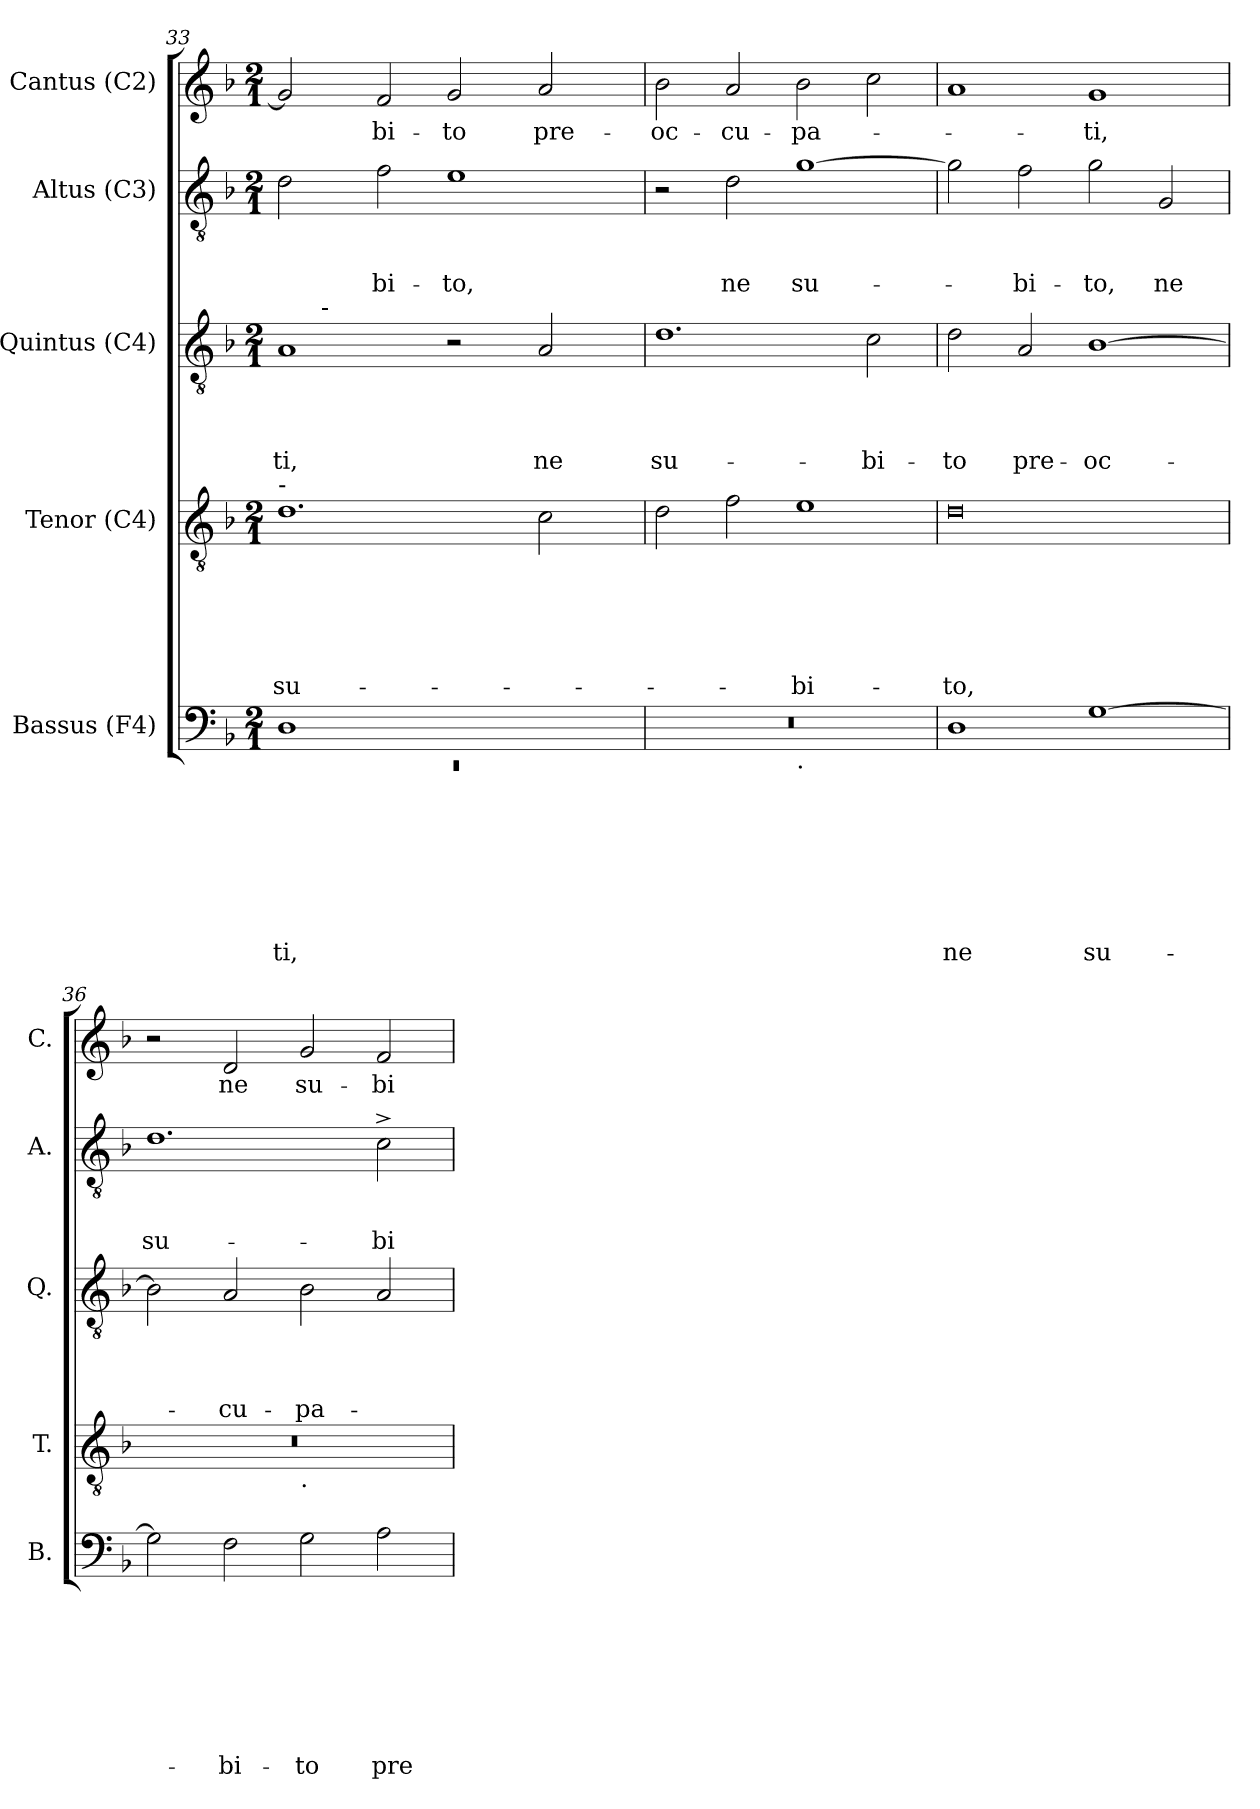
**kern	**text	**text	**text	**text	**text	**text	**text	**text	**kern	**text	**text	**text	**text	**text	**text	**kern	**text	**text	**text	**text	**kern	**text	**text	**text	**kern	**text
*part5	*part5	*part5	*part5	*part5	*part5	*part5	*part5	*part5	*part4	*part4	*part4	*part4	*part4	*part4	*part4	*part3	*part3	*part3	*part3	*part3	*part2	*part2	*part2	*part2	*part1	*part1
*staff5	*staff5	*staff5	*staff5	*staff5	*staff5	*staff5	*staff5	*staff5	*staff4	*staff4	*staff4	*staff4	*staff4	*staff4	*staff4	*staff3	*staff3	*staff3	*staff3	*staff3	*staff2	*staff2	*staff2	*staff2	*staff1	*staff1
*I"Bassus (F4)	*	*	*	*	*	*	*	*	*I"Tenor (C4)	*	*	*	*	*	*	*I"Quintus (C4)	*	*	*	*	*I"Altus (C3)	*	*	*	*I"Cantus (C2)	*
*I'B.	*	*	*	*	*	*	*	*	*I'T.	*	*	*	*	*	*	*I'Q.	*	*	*	*	*I'A.	*	*	*	*I'C.	*
!!LO:LB:g=z
*clefF4	*	*	*	*	*	*	*	*	*clefGv2	*	*	*	*	*	*	*clefGv2	*	*	*	*	*clefGv2	*	*	*	*clefG2	*
*k[b-]	*	*	*	*	*	*	*	*	*k[b-]	*	*	*	*	*	*	*k[b-]	*	*	*	*	*k[b-]	*	*	*	*k[b-]	*
*F:	*	*	*	*	*	*	*	*	*F:	*	*	*	*	*	*	*F:	*	*	*	*	*F:	*	*	*	*F:	*
*M2/1	*	*	*	*	*	*	*	*	*M2/1	*	*	*	*	*	*	*M2/1	*	*	*	*	*M2/1	*	*	*	*M2/1	*
=33	=33	=33	=33	=33	=33	=33	=33	=33	=33	=33	=33	=33	=33	=33	=33	=33	=33	=33	=33	=33	=33	=33	=33	=33	=33	=33
*^	*	*	*	*	*	*	*	*	*	*	*	*	*	*	*	*	*	*	*	*	*	*	*	*	*	*
!	!	!	!	!	!	!	!	!	!	!LO:TX:a:t=-	!	!	!	!	!	!	!	!	!	!	!	!	!	!	!	!	!
!	!LO:N:vis=1	!	!	!	!	!	!	!	!LO:LY:b	!	!	!	!	!	!	!LO:LY:b	!	!	!	!	!LO:LY:b	!	!	!	!	!	!
*	*	*	*	*	*	*	*	*	*	*	*	*	*	*	*	*	*^	*	*	*	*	*	*	*	*	*	*
1D	0rEE	.	.	.	.	.	.	.	-ti,	1.d	.	.	.	.	.	su-	1A	8ryy	.	.	.	-ti,	2d\	.	.	.	2g/]	.
.	.	.	.	.	.	.	.	.	.	.	.	.	.	.	.	.	.	32ryy	.	.	.	.	.	.	.	.	.	.
!	!	!	!	!	!	!	!	!	!	!	!	!	!	!	!	!	!	!LO:TX:a:t=-	!	!	!	!	!	!	!	!	!	!
.	.	.	.	.	.	.	.	.	.	.	.	.	.	.	.	.	.	1ryy	.	.	.	.	.	.	.	.	.	.
!	!	!	!	!	!	!	!	!	!	!	!	!	!	!	!	!	!	!	!	!	!	!	!	!	!	!LO:LY:b	!	!LO:LY:b
.	.	.	.	.	.	.	.	.	.	.	.	.	.	.	.	.	.	.	.	.	.	.	2f\	.	.	-bi-	2f/	bi-
!	!	!	!	!	!	!	!	!	!	!	!	!	!	!	!	!	!	!	!	!	!	!	!	!	!	!LO:LY:b	!	!LO:LY:b
1ryy	.	.	.	.	.	.	.	.	.	.	.	.	.	.	.	.	2r	.	.	.	.	.	1e	.	.	-to,	2g/	-to
.	.	.	.	.	.	.	.	.	.	.	.	.	.	.	.	.	.	2ryy	.	.	.	.	.	.	.	.	.	.
!	!	!	!	!	!	!	!	!	!	!	!	!	!	!	!	!	!	!	!	!	!	!LO:LY:b	!	!	!	!	!	!LO:LY:b
.	.	.	.	.	.	.	.	.	.	2c\	.	.	.	.	.	.	2A/	.	.	.	.	ne	.	.	.	.	2a/	pre-
.	.	.	.	.	.	.	.	.	.	.	.	.	.	.	.	.	.	4ryy	.	.	.	.	.	.	.	.	.	.
.	.	.	.	.	.	.	.	.	.	.	.	.	.	.	.	.	.	16.ryy	.	.	.	.	.	.	.	.	.	.
=34	=34	=34	=34	=34	=34	=34	=34	=34	=34	=34	=34	=34	=34	=34	=34	=34	=34	=34	=34	=34	=34	=34	=34	=34	=34	=34	=34	=34
!	!	!	!	!	!	!	!	!	!	!	!	!	!	!	!	!	!	!	!	!	!	!LO:LY:b	!	!	!	!	!	!LO:LY:b
*	*	*	*	*	*	*	*	*	*	*	*	*	*	*	*	*	*v	*v	*	*	*	*	*	*	*	*	*	*
0r	1ryy	.	.	.	.	.	.	.	.	2d\	.	.	.	.	.	.	1.d	.	.	.	su-	2r	.	.	.	2b-\	-oc-
!	!	!	!	!	!	!	!	!	!	!	!	!	!	!	!	!	!	!	!	!	!	!	!	!	!LO:LY:b	!	!LO:LY:b
.	.	.	.	.	.	.	.	.	.	2f\	.	.	.	.	.	.	.	.	.	.	.	2d\	.	.	ne	2a/	-cu-
!	!LO:TX:b:t=.	!	!	!	!	!	!	!	!	!	!	!	!	!	!	!	!	!	!	!	!	!	!	!	!	!	!
!	!	!	!	!	!	!	!	!	!	!	!	!	!	!	!	!LO:LY:b	!	!	!	!	!	!	!	!	!LO:LY:b	!	!LO:LY:b
.	1ryy	.	.	.	.	.	.	.	.	1e	.	.	.	.	.	-bi-	.	.	.	.	.	[>1g	.	.	su-	2b-\	-pa-
!	!	!	!	!	!	!	!	!	!	!	!	!	!	!	!	!	!	!	!	!	!LO:LY:b	!	!	!	!	!	!
.	.	.	.	.	.	.	.	.	.	.	.	.	.	.	.	.	2c\	.	.	.	-bi-	.	.	.	.	2cc\	.
=35	=35	=35	=35	=35	=35	=35	=35	=35	=35	=35	=35	=35	=35	=35	=35	=35	=35	=35	=35	=35	=35	=35	=35	=35	=35	=35	=35
!	!	!	!	!	!	!	!	!	!LO:LY:b	!	!	!	!	!	!	!LO:LY:b	!	!	!	!	!LO:LY:b	!	!	!	!	!	!
*v	*v	*	*	*	*	*	*	*	*	*	*	*	*	*	*	*	*	*	*	*	*	*	*	*	*	*	*
1D	.	.	.	.	.	.	.	ne	0d	.	.	.	.	.	-to,	2d\	.	.	.	-to	2g\]	.	.	.	1a	.
!	!	!	!	!	!	!	!	!	!	!	!	!	!	!	!	!	!	!	!	!LO:LY:b	!	!	!	!LO:LY:b	!	!
.	.	.	.	.	.	.	.	.	.	.	.	.	.	.	.	2A/	.	.	.	pre-	2f\	.	.	-bi-	.	.
!	!	!	!	!	!	!	!	!LO:LY:b	!	!	!	!	!	!	!	!	!	!	!	!LO:LY:b	!	!	!	!LO:LY:b	!	!LO:LY:b
[>1G	.	.	.	.	.	.	.	su-	.	.	.	.	.	.	.	[>1B-	.	.	.	-oc-	2g\	.	.	-to,	1g	-ti,
!	!	!	!	!	!	!	!	!	!	!	!	!	!	!	!	!	!	!	!	!	!	!	!	!LO:LY:b	!	!
.	.	.	.	.	.	.	.	.	.	.	.	.	.	.	.	.	.	.	.	.	2G/	.	.	ne	.	.
=36	=36	=36	=36	=36	=36	=36	=36	=36	=36	=36	=36	=36	=36	=36	=36	=36	=36	=36	=36	=36	=36	=36	=36	=36	=36	=36
!	!	!	!	!	!	!	!	!	!	!	!	!	!	!	!	!	!	!	!	!	!	!	!	!LO:LY:b	!	!
*	*	*	*	*	*	*	*	*	*^	*	*	*	*	*	*	*	*	*	*	*	*	*	*	*	*	*
2G\]	.	.	.	.	.	.	.	.	0r	1ryy	.	.	.	.	.	.	2B-\]	.	.	.	.	1.d	.	.	su-	2r	.
!	!	!	!	!	!	!	!	!LO:LY:b	!	!	!	!	!	!	!	!	!	!	!	!	!LO:LY:b	!	!	!	!	!	!LO:LY:b
2F\	.	.	.	.	.	.	.	-bi-	.	.	.	.	.	.	.	.	2A/	.	.	.	-cu-	.	.	.	.	2d/	ne
!	!	!	!	!	!	!	!	!	!	!LO:TX:b:t=.	!	!	!	!	!	!	!	!	!	!	!	!	!	!	!	!	!
!	!	!	!	!	!	!	!	!LO:LY:b	!	!	!	!	!	!	!	!	!	!	!	!	!LO:LY:b	!	!	!	!	!	!LO:LY:b
2G\	.	.	.	.	.	.	.	-to	.	1ryy	.	.	.	.	.	.	2B-\	.	.	.	-pa-	.	.	.	.	2g/	su-
!	!	!	!	!	!	!	!	!LO:LY:b	!	!	!	!	!	!	!	!	!	!	!	!	!	!	!	!	!LO:LY:b	!	!LO:LY:b
2A\	.	.	.	.	.	.	.	pre-	.	.	.	.	.	.	.	.	2A/	.	.	.	.	2c^>\	.	.	-bi-	2f/	-bi-
*	*	*	*	*	*	*	*	*	*v	*v	*	*	*	*	*	*	*	*	*	*	*	*	*	*	*	*	*
=	=	=	=	=	=	=	=	=	=	=	=	=	=	=	=	=	=	=	=	=	=	=	=	=	=	=
*-	*-	*-	*-	*-	*-	*-	*-	*-	*-	*-	*-	*-	*-	*-	*-	*-	*-	*-	*-	*-	*-	*-	*-	*-	*-	*-
